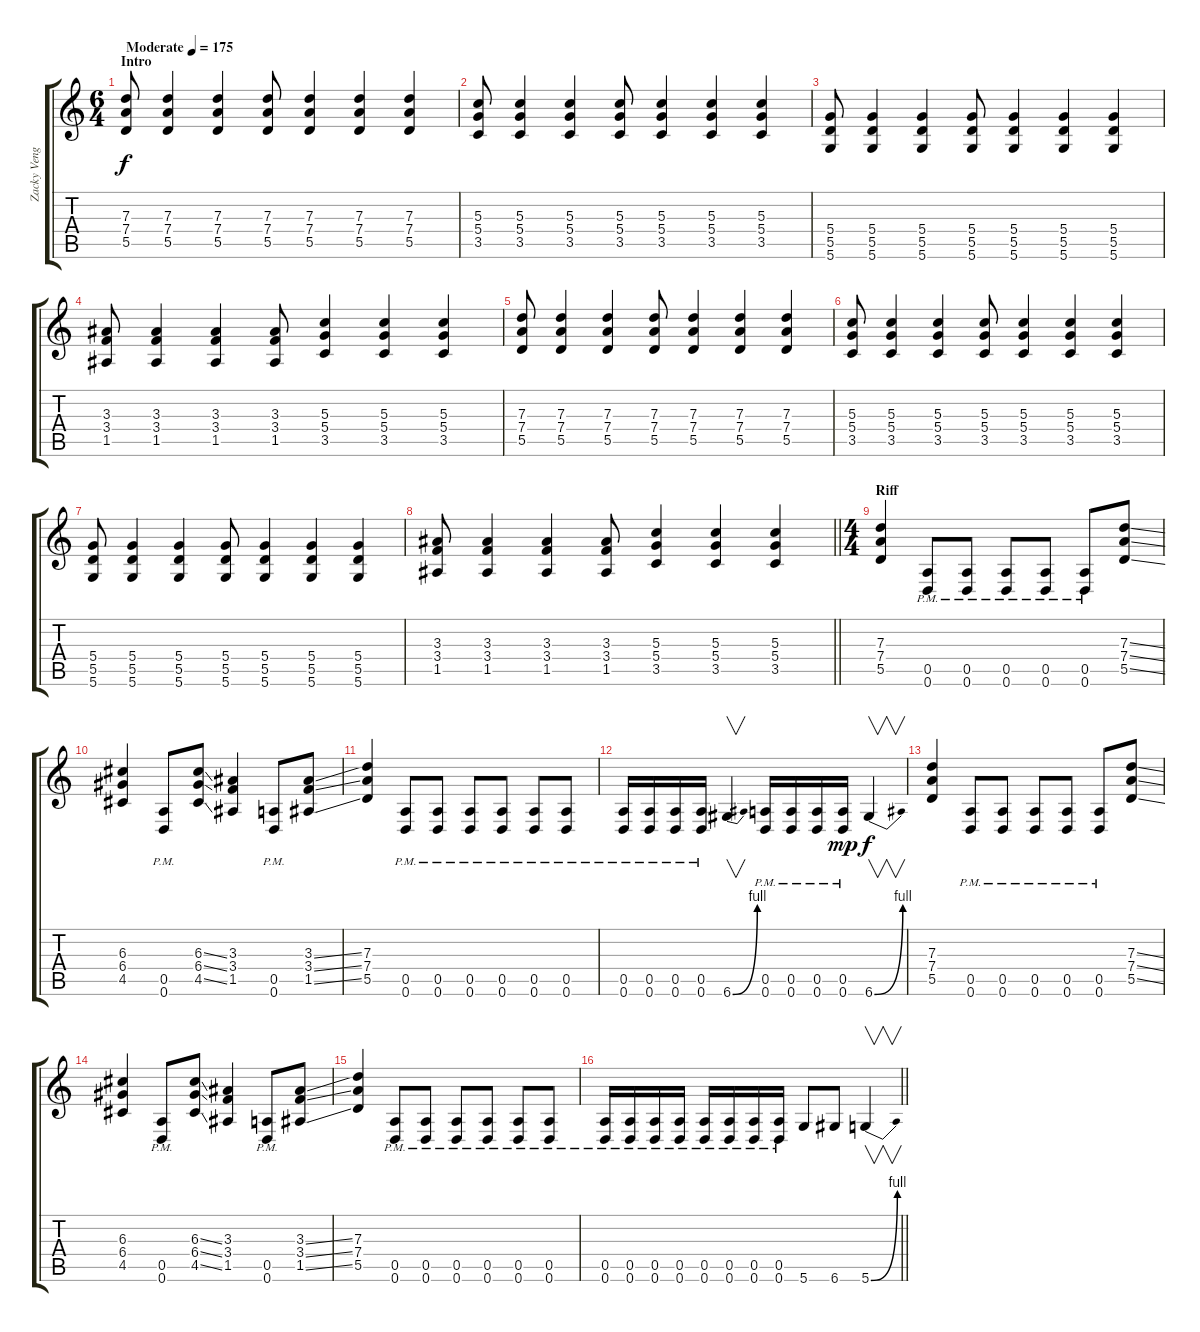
\track ("Zacky Vengeance" "Zacky Veng") {instrument distortionguitar}
\staff {score tabs}
\tuning (E4 B3 G3 D3 A2 D2) {hide}
\ts (6 4)
\section ("" "Intro")
\tempo (175 "Moderate")
\clef g2
\ks c
(7.3 7.4 5.5).8{dy f instrument distortionguitar} (7.3 7.4 5.5).4 (7.3 7.4 5.5).4 (7.3 7.4 5.5).8 (7.3 7.4 5.5).4 (7.3 7.4 5.5).4 (7.3 7.4 5.5).4 |
(5.3 5.4 3.5).8 (5.3 5.4 3.5).4 (5.3 5.4 3.5).4 (5.3 5.4 3.5).8 (5.3 5.4 3.5).4 (5.3 5.4 3.5).4 (5.3 5.4 3.5).4 |
(5.4 5.5 5.6).8 (5.4 5.5 5.6).4 (5.4 5.5 5.6).4 (5.4 5.5 5.6).8 (5.4 5.5 5.6).4 (5.4 5.5 5.6).4 (5.4 5.5 5.6).4 |
(3.3 3.4 1.5).8 (3.3 3.4 1.5).4 (3.3 3.4 1.5).4 (3.3 3.4 1.5).8 (5.3 5.4 3.5).4 (5.3 5.4 3.5).4 (5.3 5.4 3.5).4 |
(7.3 7.4 5.5).8 (7.3 7.4 5.5).4 (7.3 7.4 5.5).4 (7.3 7.4 5.5).8 (7.3 7.4 5.5).4 (7.3 7.4 5.5).4 (7.3 7.4 5.5).4 |
(5.3 5.4 3.5).8 (5.3 5.4 3.5).4 (5.3 5.4 3.5).4 (5.3 5.4 3.5).8 (5.3 5.4 3.5).4 (5.3 5.4 3.5).4 (5.3 5.4 3.5).4 |
(5.4 5.5 5.6).8 (5.4 5.5 5.6).4 (5.4 5.5 5.6).4 (5.4 5.5 5.6).8 (5.4 5.5 5.6).4 (5.4 5.5 5.6).4 (5.4 5.5 5.6).4 |
\barLineRight lightlight
(3.3 3.4 1.5).8 (3.3 3.4 1.5).4 (3.3 3.4 1.5).4 (3.3 3.4 1.5).8 (5.3 5.4 3.5).4 (5.3 5.4 3.5).4 (5.3 5.4 3.5).4 |
\ts (4 4)
\section ("" "Riff")
(7.3 7.4 5.5).4 (0.5{pm} 0.6{pm}).8 (0.5{pm} 0.6{pm}).8 (0.5{pm} 0.6{pm}).8 (0.5{pm} 0.6{pm}).8 (0.5{pm} 0.6{pm}).8 (7.3{ss} 7.4{ss} 5.5{ss}).8 |
(6.3 6.4 4.5).4 (0.5{pm} 0.6{pm}).8 (6.3{ss} 6.4{ss} 4.5{ss}).8 (3.3 3.4 1.5).4 (0.5{pm} 0.6{pm}).8 (3.3{ss} 3.4{ss} 1.5{ss}).8 |
(7.3 7.4 5.5).4 (0.5{pm} 0.6{pm}).8 (0.5{pm} 0.6{pm}).8 (0.5{pm} 0.6{pm}).8 (0.5{pm} 0.6{pm}).8 (0.5{pm} 0.6{pm}).8 (0.5{pm} 0.6{pm}).8 |
(0.5{pm} 0.6{pm}).16 (0.5{pm} 0.6{pm}).16 (0.5{pm} 0.6{pm}).16 (0.5{pm} 0.6{pm}).16 6.6{be (bend 0 0 60 4)}.4{v} (0.5{pm} 0.6{pm}).16 (0.5{pm} 0.6{pm}).16 (0.5{pm} 0.6{pm}).16 (0.5{pm} 0.6{pm}).16{dy mp} 6.6{be (bend 0 0 60 4)}.4{v dy f} |
(7.3 7.4 5.5).4 (0.5{pm} 0.6{pm}).8 (0.5{pm} 0.6{pm}).8 (0.5{pm} 0.6{pm}).8 (0.5{pm} 0.6{pm}).8 (0.5{pm} 0.6{pm}).8 (7.3{ss} 7.4{ss} 5.5{ss}).8 |
(6.3 6.4 4.5).4 (0.5{pm} 0.6{pm}).8 (6.3{ss} 6.4{ss} 4.5{ss}).8 (3.3 3.4 1.5).4 (0.5{pm} 0.6{pm}).8 (3.3{ss} 3.4{ss} 1.5{ss}).8 |
(7.3 7.4 5.5).4 (0.5{pm} 0.6{pm}).8 (0.5{pm} 0.6{pm}).8 (0.5{pm} 0.6{pm}).8 (0.5{pm} 0.6{pm}).8 (0.5{pm} 0.6{pm}).8 (0.5{pm} 0.6{pm}).8 |
\barLineRight lightlight
(0.5{pm} 0.6{pm}).16 (0.5{pm} 0.6{pm}).16 (0.5{pm} 0.6{pm}).16 (0.5{pm} 0.6{pm}).16 (0.5{pm} 0.6{pm}).16 (0.5{pm} 0.6{pm}).16 (0.5{pm} 0.6{pm}).16 (0.5{pm} 0.6{pm}).16 5.6.8 6.6.8 5.6{be (bend 0 0 60 4)}.4{v}
